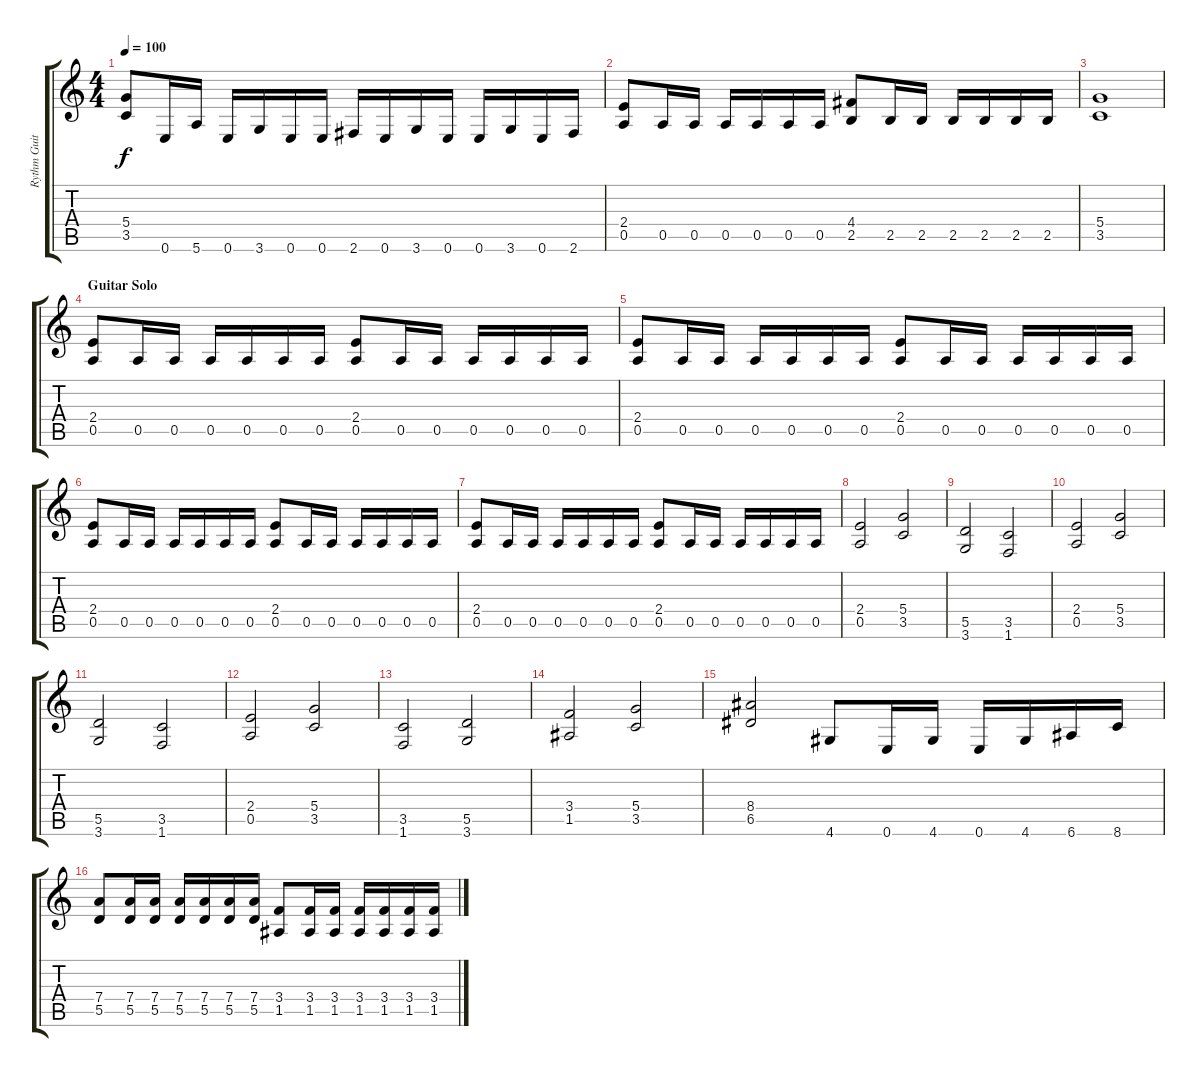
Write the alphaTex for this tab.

\track ("Rythm Guitar 2" "Rythm Guit") {instrument distortionguitar}
\staff {score tabs}
\tuning (E4 B3 G3 D3 A2 E2) {hide}
\ts (4 4)
\tempo 100
\clef g2
\ks c
(5.4 3.5).8{dy f} 0.6.16 5.6.16 0.6.16 3.6.16 0.6.16 0.6.16 2.6.16 0.6.16 3.6.16 0.6.16 0.6.16 3.6.16 0.6.16 2.6.16 |
(2.4 0.5).8 0.5.16 0.5.16 0.5.16 0.5.16 0.5.16 0.5.16 (4.4 2.5).8 2.5.16 2.5.16 2.5.16 2.5.16 2.5.16 2.5.16 |
(5.4 3.5).1 |
\section ("" "Guitar Solo")
(2.4 0.5).8 0.5.16 0.5.16 0.5.16 0.5.16 0.5.16 0.5.16 (2.4 0.5).8 0.5.16 0.5.16 0.5.16 0.5.16 0.5.16 0.5.16 |
(2.4 0.5).8 0.5.16 0.5.16 0.5.16 0.5.16 0.5.16 0.5.16 (2.4 0.5).8 0.5.16 0.5.16 0.5.16 0.5.16 0.5.16 0.5.16 |
(2.4 0.5).8 0.5.16 0.5.16 0.5.16 0.5.16 0.5.16 0.5.16 (2.4 0.5).8 0.5.16 0.5.16 0.5.16 0.5.16 0.5.16 0.5.16 |
(2.4 0.5).8 0.5.16 0.5.16 0.5.16 0.5.16 0.5.16 0.5.16 (2.4 0.5).8 0.5.16 0.5.16 0.5.16 0.5.16 0.5.16 0.5.16 |
(2.4 0.5).2 (5.4 3.5).2 |
(5.5 3.6).2 (3.5 1.6).2 |
(2.4 0.5).2 (5.4 3.5).2 |
(5.5 3.6).2 (3.5 1.6).2 |
(2.4 0.5).2 (5.4 3.5).2 |
(3.5 1.6).2 (5.5 3.6).2 |
(3.4 1.5).2 (5.4 3.5).2 |
(8.4 6.5).2 4.6.8 0.6.16 4.6.16 0.6.16 4.6.16 6.6.16 8.6.16 |
(7.4 5.5).8 (7.4 5.5).16 (7.4 5.5).16 (7.4 5.5).16 (7.4 5.5).16 (7.4 5.5).16 (7.4 5.5).16 (3.4 1.5).8 (3.4 1.5).16 (3.4 1.5).16 (3.4 1.5).16 (3.4 1.5).16 (3.4 1.5).16 (3.4 1.5).16
